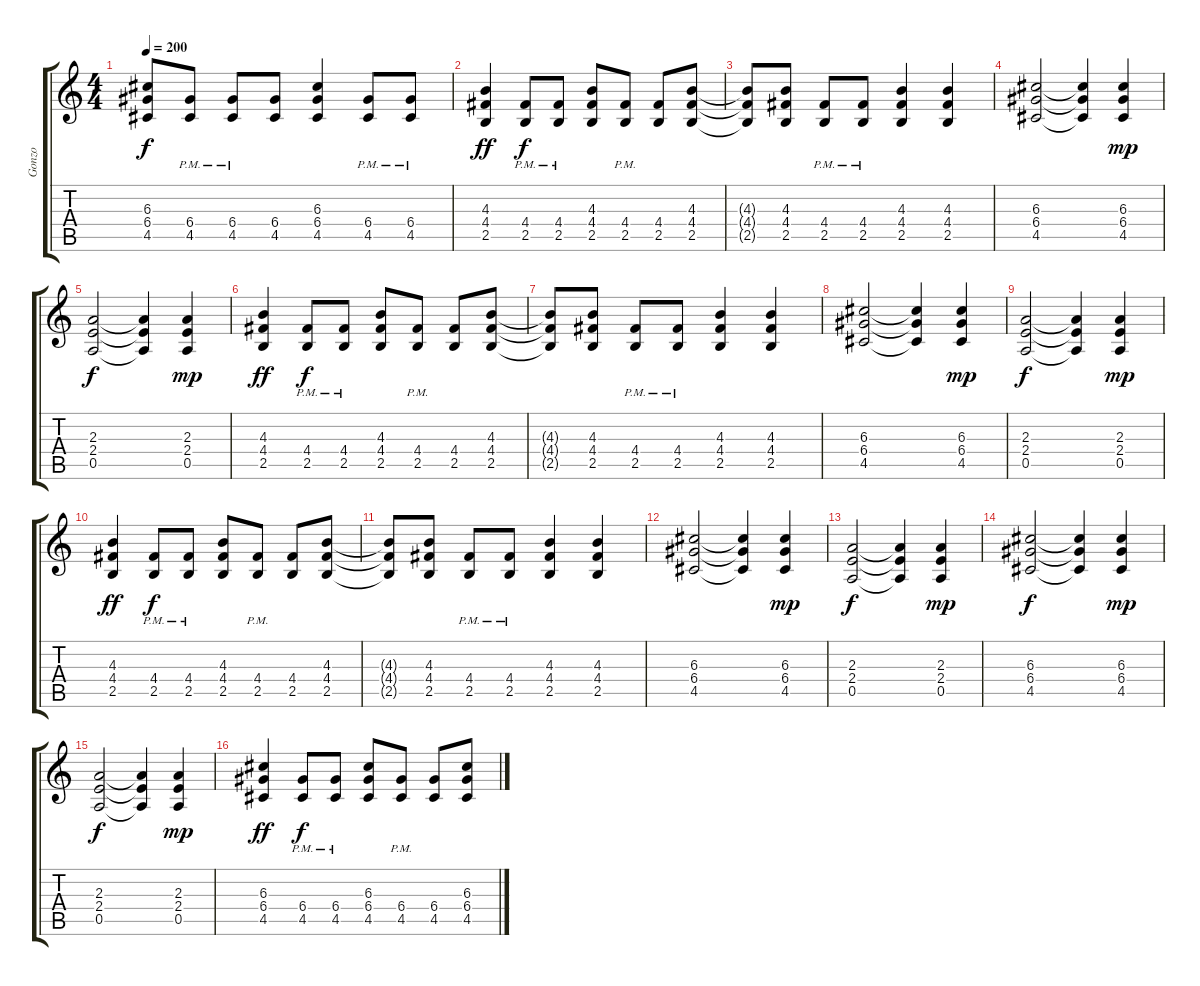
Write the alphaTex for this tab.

\track ("Gonzo" "Gonzo") {instrument acousticguitarsteel}
\staff {score tabs}
\tuning (E4 B3 G3 D3 A2 E2) {hide}
\ts (4 4)
\tempo 200
\clef g2
\ks c
(6.3{t} 6.4{t} 4.5{t}).8{dy f} (6.4{pm} 4.5{pm}).8 (6.4{pm} 4.5{pm}).8 (6.4 4.5).8 (6.3 6.4 4.5).4 (6.4{pm} 4.5{pm}).8 (6.4{pm} 4.5{pm}).8 |
(4.3 4.4 2.5).4{dy ff} (4.4{pm} 2.5{pm}).8{dy f} (4.4{pm} 2.5{pm}).8 (4.3 4.4 2.5).8 (4.4{pm} 2.5{pm}).8 (4.4 2.5).8 (4.3 4.4 2.5).8 |
(4.3{t} 4.4{t} 2.5{t}).8 (4.3 4.4 2.5).8 (4.4{pm} 2.5{pm}).8 (4.4{pm} 2.5{pm}).8 (4.3 4.4 2.5).4 (4.3 4.4 2.5).4 |
(6.3 6.4 4.5).2 (6.3{t} 6.4{t} 4.5{t}).4 (6.3 6.4 4.5).4{dy mp} |
(2.3 2.4 0.5).2{dy f} (2.3{t} 2.4{t} 0.5{t}).4 (2.3 2.4 0.5).4{dy mp} |
(4.3 4.4 2.5).4{dy ff} (4.4{pm} 2.5{pm}).8{dy f} (4.4{pm} 2.5{pm}).8 (4.3 4.4 2.5).8 (4.4{pm} 2.5{pm}).8 (4.4 2.5).8 (4.3 4.4 2.5).8 |
(4.3{t} 4.4{t} 2.5{t}).8 (4.3 4.4 2.5).8 (4.4{pm} 2.5{pm}).8 (4.4{pm} 2.5{pm}).8 (4.3 4.4 2.5).4 (4.3 4.4 2.5).4 |
(6.3 6.4 4.5).2 (6.3{t} 6.4{t} 4.5{t}).4 (6.3 6.4 4.5).4{dy mp} |
(2.3 2.4 0.5).2{dy f} (2.3{t} 2.4{t} 0.5{t}).4 (2.3 2.4 0.5).4{dy mp} |
(4.3 4.4 2.5).4{dy ff} (4.4{pm} 2.5{pm}).8{dy f} (4.4{pm} 2.5{pm}).8 (4.3 4.4 2.5).8 (4.4{pm} 2.5{pm}).8 (4.4 2.5).8 (4.3 4.4 2.5).8 |
(4.3{t} 4.4{t} 2.5{t}).8 (4.3 4.4 2.5).8 (4.4{pm} 2.5{pm}).8 (4.4{pm} 2.5{pm}).8 (4.3 4.4 2.5).4 (4.3 4.4 2.5).4 |
(6.3 6.4 4.5).2 (6.3{t} 6.4{t} 4.5{t}).4 (6.3 6.4 4.5).4{dy mp} |
(2.3 2.4 0.5).2{dy f} (2.3{t} 2.4{t} 0.5{t}).4 (2.3 2.4 0.5).4{dy mp} |
(6.3 6.4 4.5).2{dy f} (6.3{t} 6.4{t} 4.5{t}).4 (6.3 6.4 4.5).4{dy mp} |
(2.3 2.4 0.5).2{dy f} (2.3{t} 2.4{t} 0.5{t}).4 (2.3 2.4 0.5).4{dy mp} |
(6.3 6.4 4.5).4{dy ff} (6.4{pm} 4.5{pm}).8{dy f} (6.4{pm} 4.5{pm}).8 (6.3 6.4 4.5).8 (6.4{pm} 4.5{pm}).8 (6.4 4.5).8 (6.3 6.4 4.5).8
